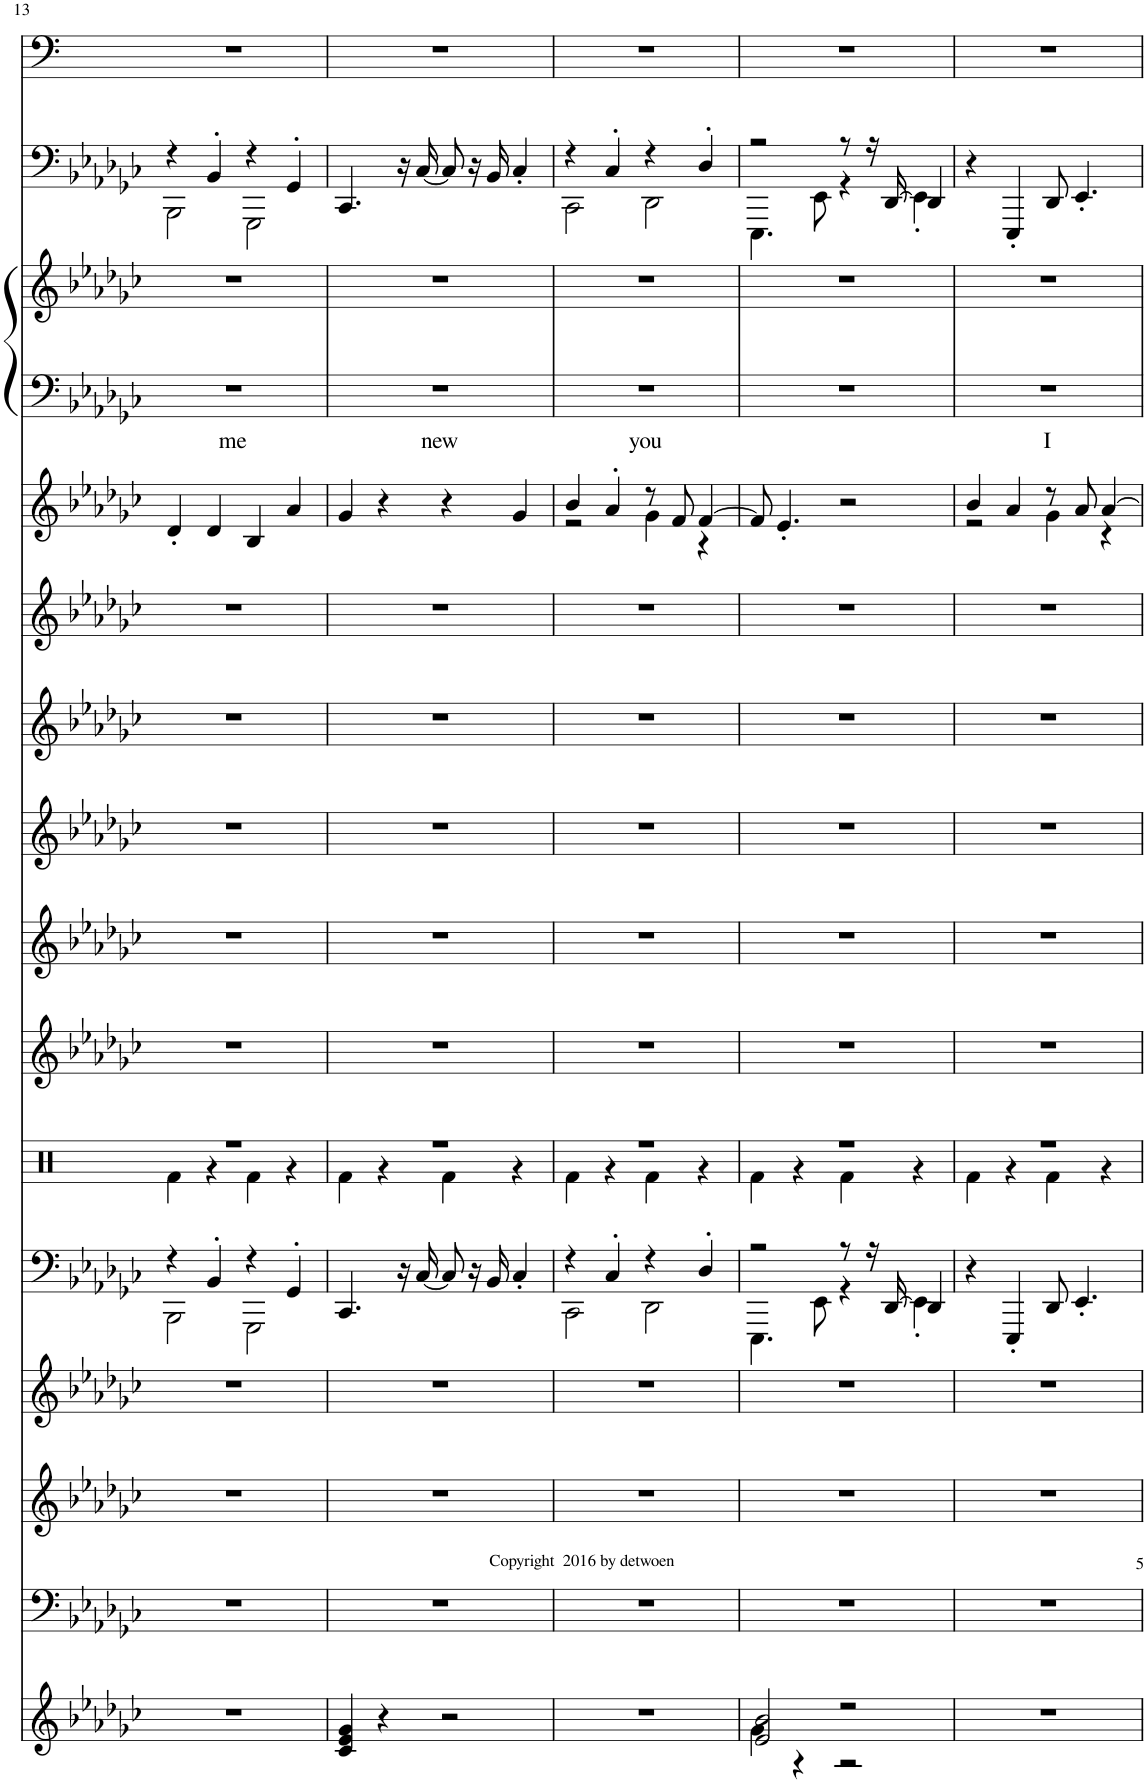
**kern	**kern	**kern	**kern	**kern	**kern	**kern	**kern	**kern	**kern	**kern	**kern	**kern	**text	**kern	**kern	**kern
*part15	*part14	*part13	*part12	*part11	*part10	*part9	*part8	*part7	*part6	*part5	*part4	*part3	*part3	*part3	*part2	*part1
*staff16	*staff15	*staff14	*staff13	*staff12	*staff11	*staff10	*staff9	*staff8	*staff7	*staff6	*staff5	*staff4	*staff4	*staff3	*staff2	*staff1
*I"Grand Piano	*I"Muted Guitar	*I"Calliope	*I"Clean Guitar	*I"Picked Bass	*I"Percussion	*I"GtrFret Noise	*I"Muted Guitar	*I"Seashore	*I"Halo Pad	*I"Overdrive Gtr	*I"Tenor Sax	*I"Warm Pad	*	*	*I"Picked Bass	*I"Muted Guitar, untitled
*I'Pno	*	*	*	*	*	*	*	*	*	*	*I'T Sax	*	*	*	*	*
!!LO:PB:g=z
*clefG2	*clefF4	*clefG2	*clefG2	*clefF4	*clefX	*clefG2	*clefG2	*clefG2	*clefG2	*clefG2	*clefG2	*clefF4	*	*clefG2	*clefF4	*clefF4
*	*	*	*	*	*	*	*	*	*	*	*Trd8c14	*	*	*	*	*
*k[b-e-a-d-g-c-]	*k[b-e-a-d-g-c-]	*k[b-e-a-d-g-c-]	*k[b-e-a-d-g-c-]	*k[b-e-a-d-g-c-]	*k[]	*k[b-e-a-d-g-c-]	*k[b-e-a-d-g-c-]	*k[b-e-a-d-g-c-]	*k[b-e-a-d-g-c-]	*k[b-e-a-d-g-c-]	*k[b-e-a-d-g-c-]	*k[b-e-a-d-g-c-]	*	*k[b-e-a-d-g-c-]	*k[b-e-a-d-g-c-]	*k[b-e-a-d-g-c-]
*M4/4	*M4/4	*M4/4	*M4/4	*M4/4	*M4/4	*M4/4	*M4/4	*M4/4	*M4/4	*M4/4	*M4/4	*M4/4	*	*M4/4	*M4/4	*M4/4
=13	=13	=13	=13	=13	=13	=13	=13	=13	=13	=13	=13	=13	=13	=13	=13	=13
*	*	*	*	*^	*^	*	*	*	*	*	*	*	*	*	*	*
!	!	!	!	!	!	!	!	!	!	!	!	!	!	!	!LO:LY:b	!	!	!
*	*	*	*	*	*	*	*	*	*	*	*	*	*	*	*	*	*^	*
1r	1r	1r	1r	4r	2BBB-\	1r	4Rf\	1r	1r	1r	1r	1r	4d-'/	1r	me	1r	4r	2BBB-\	1r
.	.	.	.	4BB-'/	.	.	4r	.	.	.	.	.	4d-/	.	.	.	4BB-'/	.	.
.	.	.	.	4r	2GGG-\	.	4Rf\	.	.	.	.	.	4B-/	.	.	.	4r	2GGG-\	.
.	.	.	.	4GG-'/	.	.	4r	.	.	.	.	.	4a-/	.	.	.	4GG-'/	.	.
*	*	*	*	*v	*v	*	*	*	*	*	*	*	*	*	*	*	*v	*v	*
=14	=14	=14	=14	=14	=14	=14	=14	=14	=14	=14	=14	=14	=14	=14	=14	=14	=14
!	!	!	!	!	!	!	!	!	!	!	!	!	!	!LO:LY:b	!	!	!
4c-/ 4e-/ 4g-/	1r	1r	1r	4.CC-/	1r	4Rf\	1r	1r	1r	1r	1r	4g-/	1r	new	1r	4.CC-/	1r
4r	.	.	.	.	.	4r	.	.	.	.	.	4r	.	.	.	.	.
.	.	.	.	16r	.	.	.	.	.	.	.	.	.	.	.	16r	.
.	.	.	.	[16C-/	.	.	.	.	.	.	.	.	.	.	.	[16C-/	.
2r	.	.	.	8C-/]	.	4Rf\	.	.	.	.	.	4r	.	.	.	8C-/]	.
.	.	.	.	16r	.	.	.	.	.	.	.	.	.	.	.	16r	.
.	.	.	.	16BB-/	.	.	.	.	.	.	.	.	.	.	.	16BB-/	.
.	.	.	.	4C-'/	.	4r	.	.	.	.	.	4g-/	.	.	.	4C-'/	.
=15	=15	=15	=15	=15	=15	=15	=15	=15	=15	=15	=15	=15	=15	=15	=15	=15	=15
*	*	*	*	*^	*	*	*	*	*	*	*	*^	*	*	*	*	*
!	!	!	!	!	!	!	!	!	!	!	!	!	!	!	!	!LO:LY:b	!	!	!
*	*	*	*	*	*	*	*	*	*	*	*	*	*	*	*	*	*	*^	*
1r	1r	1r	1r	4r	2CC-\	1r	4Rf\	1r	1r	1r	1r	1r	4b-/	2r	1r	you	1r	4r	2CC-\	1r
.	.	.	.	4C-'/	.	.	4r	.	.	.	.	.	4a-'/	.	.	.	.	4C-'/	.	.
.	.	.	.	4r	2DD-\	.	4Rf\	.	.	.	.	.	8r	4g-\	.	.	.	4r	2DD-\	.
.	.	.	.	.	.	.	.	.	.	.	.	.	8f/	.	.	.	.	.	.	.
.	.	.	.	4D-'/	.	.	4r	.	.	.	.	.	[4f/	4r	.	.	.	4D-'/	.	.
*	*	*	*	*	*	*	*	*	*	*	*	*	*v	*v	*	*	*	*	*	*
=16	=16	=16	=16	=16	=16	=16	=16	=16	=16	=16	=16	=16	=16	=16	=16	=16	=16	=16	=16
*^	*	*	*	*	*	*	*	*	*	*	*	*	*	*	*	*	*	*	*
2e-/ 2b-/	4g-\	1r	1r	1r	2r	4.EEE-\	1r	4Rf\	1r	1r	1r	1r	1r	8f/]	1r	.	1r	2r	4.EEE-\	1r
.	.	.	.	.	.	.	.	.	.	.	.	.	.	4.e-'/	.	.	.	.	.	.
.	4r	.	.	.	.	.	.	4r	.	.	.	.	.	.	.	.	.	.	.	.
.	.	.	.	.	.	8EE-\	.	.	.	.	.	.	.	.	.	.	.	.	8EE-\	.
2r	2r	.	.	.	8r	4r	.	4Rf\	.	.	.	.	.	2r	.	.	.	8r	4r	.
.	.	.	.	.	16r	.	.	.	.	.	.	.	.	.	.	.	.	16r	.	.
.	.	.	.	.	[16DD-/	.	.	.	.	.	.	.	.	.	.	.	.	[16DD-/	.	.
.	.	.	.	.	4DD-/]	4EE-'\	.	4r	.	.	.	.	.	.	.	.	.	4DD-/]	4EE-'\	.
*v	*v	*	*	*	*	*	*	*	*	*	*	*	*	*	*	*	*	*	*	*
=17	=17	=17	=17	=17	=17	=17	=17	=17	=17	=17	=17	=17	=17	=17	=17	=17	=17	=17	=17
*	*	*	*	*	*	*	*	*	*	*	*	*	*^	*	*	*	*	*	*
!	!	!	!	!	!	!	!	!	!	!	!	!	!	!	!	!LO:LY:b	!	!	!	!
*	*	*	*	*v	*v	*	*	*	*	*	*	*	*	*	*	*	*	*v	*v	*
1r	1r	1r	1r	4r	1r	4Rf\	1r	1r	1r	1r	1r	4b-/	2r	1r	I	1r	4r	1r
.	.	.	.	4EEE-'/	.	4r	.	.	.	.	.	4a-/	.	.	.	.	4EEE-'/	.
.	.	.	.	8DD-/	.	4Rf\	.	.	.	.	.	8r	4g-\	.	.	.	8DD-/	.
.	.	.	.	4.EE-'/	.	.	.	.	.	.	.	8a-/	.	.	.	.	4.EE-'/	.
.	.	.	.	.	.	4r	.	.	.	.	.	[4a-/	4r	.	.	.	.	.
*	*	*	*	*	*v	*v	*	*	*	*	*	*v	*v	*	*	*	*	*
=	=	=	=	=	=	=	=	=	=	=	=	=	=	=	=	=
*-	*-	*-	*-	*-	*-	*-	*-	*-	*-	*-	*-	*-	*-	*-	*-	*-
